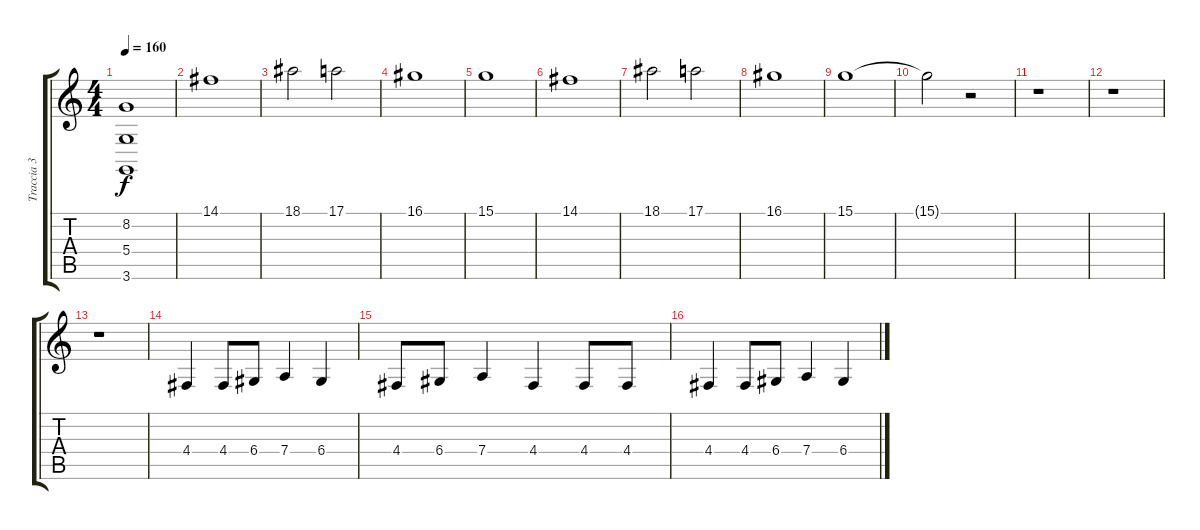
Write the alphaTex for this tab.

\track ("Traccia 3" "Traccia 3") {instrument churchorgan}
\staff {score tabs}
\tuning (E4 B3 G3 D3 A2 E2) {hide}
\ts (4 4)
\tempo 160
\clef g2
\ks c
(8.2 5.4 3.6).1{dy f} |
14.1.1 |
18.1.2 17.1.2 |
16.1.1 |
15.1.1 |
14.1.1 |
18.1.2 17.1.2 |
16.1.1 |
15.1.1 |
15.1{t}.2 r.2 |
r.1 |
r.1 |
r.1 |
4.4.4{volume 16 balance 2} 4.4.8 6.4.8 7.4.4 6.4.4 |
4.4.8 6.4.8 7.4.4 4.4.4 4.4.8 4.4.8 |
4.4.4 4.4.8 6.4.8 7.4.4 6.4.4
